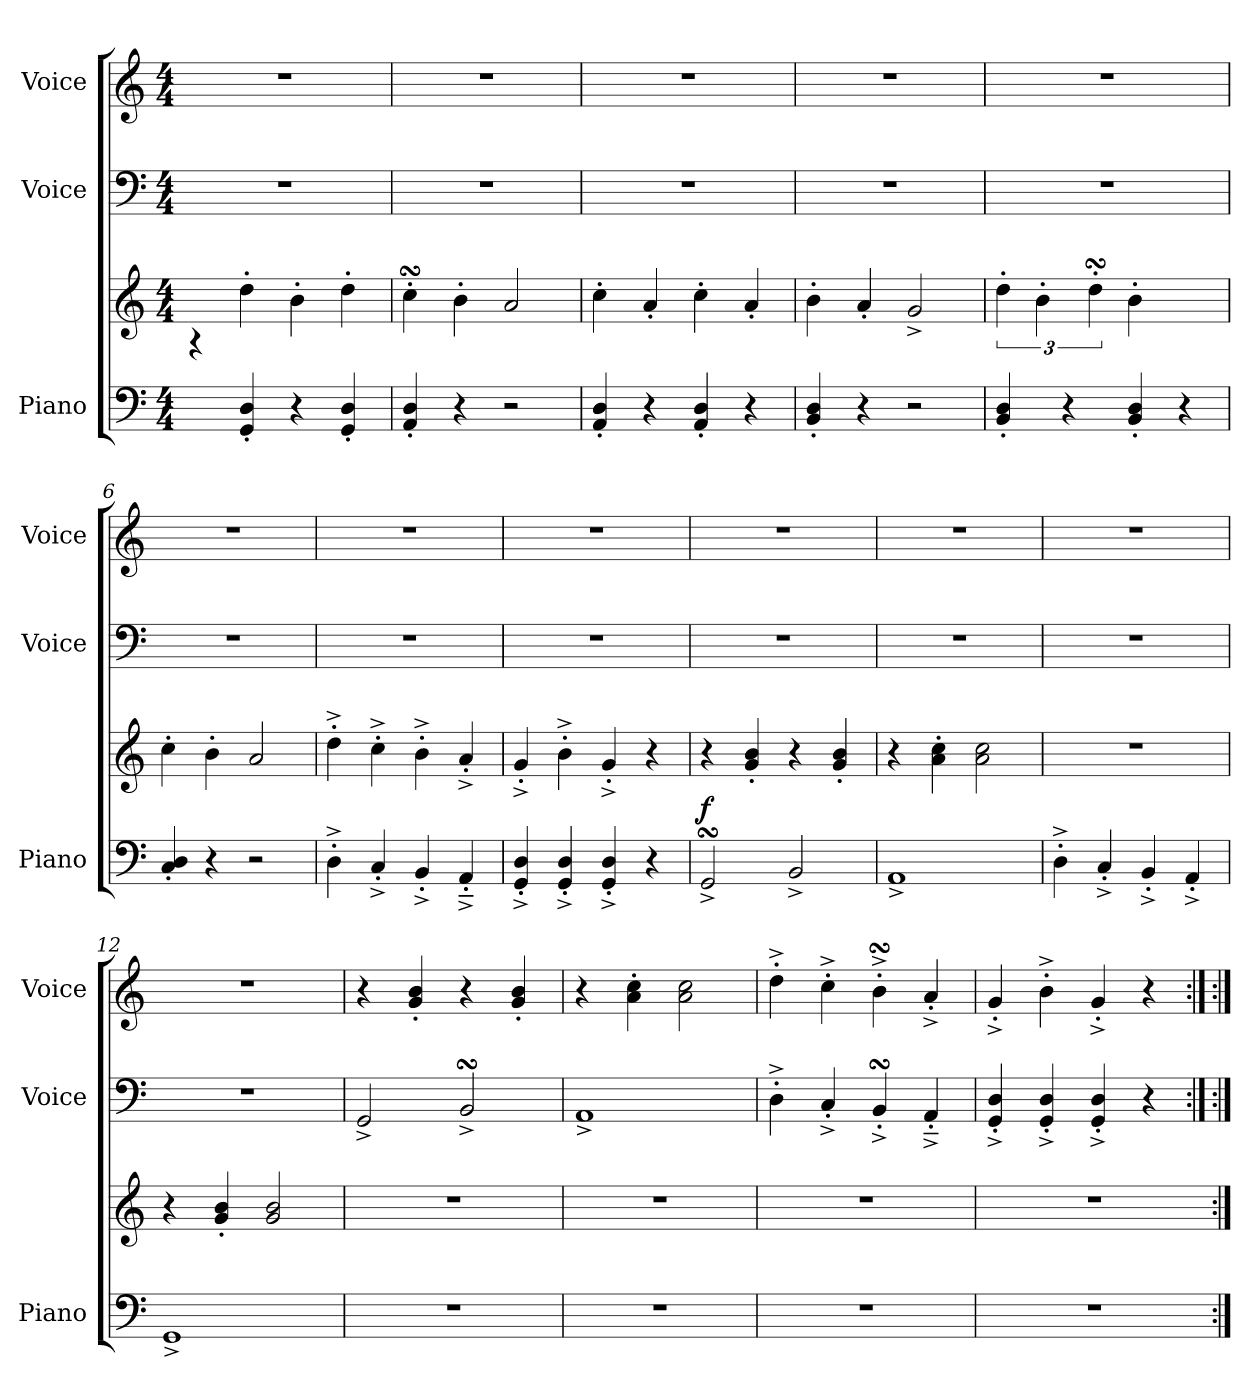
**kern	**kern	**dynam	**kern	**kern
*part3	*part3	*part3	*part2	*part1
*staff4	*staff3	*staff3/4	*staff2	*staff1
*I"Piano	*	*	*I"Voice	*I"Voice
*I'Piano	*	*	*I'Voice	*I'Voice
*clefF4	*clefG2	*	*clefF4	*clefG2
*M4/4	*M4/4	*	*M4/4	*M4/4
=1	=1	=1	=1	=1
4ryy	4rA	.	1r	1r
4GG/'< 4D/'<	4dd'>\	.	.	.
4r	4b'>\	.	.	.
4GG/'< 4D/'<	4dd'>\	.	.	.
=2	=2	=2	=2	=2
4AA/'< 4D/'<	4ccsSSs'>\	.	1r	1r
4r	4b'>\	.	.	.
2r	2a/	.	.	.
=3	=3	=3	=3	=3
4AA/'< 4D/'<	4cc'>\	.	1r	1r
4r	4a'</	.	.	.
4AA/'< 4D/'<	4cc'<'>\	.	.	.
4r	4a'</	.	.	.
=4	=4	=4	=4	=4
4BB/'< 4D/'<	4b'>\	.	1r	1r
4r	4a'</	.	.	.
2r	2g^</	.	.	.
!!LO:LB:g=z
=5	=5	=5	=5	=5
4BB/'< 4D/'<	6dd'>\	.	1r	1r
.	6b'>\	.	.	.
4r	.	.	.	.
.	6ddsSSS'>\	.	.	.
4BB/'< 4D/'<	4b'>\	.	.	.
4r	4ryy	.	.	.
=6	=6	=6	=6	=6
4C/'< 4D/'<	4cc'>\	.	1r	1r
4r	4b'<'>\	.	.	.
2r	2a/	.	.	.
=7	=7	=7	=7	=7
4D^<'>\	4dd^<'<^>'>\	.	1r	1r
4C'>^<'</	4cc^>'>\	.	.	.
4BB^<'</	4b^>'>\	.	.	.
4AA~>^<'</	4a^>'</	.	.	.
=8	=8	=8	=8	=8
4GG/^<'< 4D/^<'<	4g^>'</	.	1r	1r
4GG/^<'< 4D/^<'<	4b^>'>\	.	.	.
4GG/^<'< 4D/^<'<	4g^>'</	.	.	.
4r	4r	.	.	.
!!LO:LB:g=z
=9	=9	=9	=9	=9
!	!	!LO:DY:a=2	!	!
2GGsSSS^</	4r	f	1r	1r
.	4g/'< 4b/'<	.	.	.
2BB^</	4r	.	.	.
.	4g/'< 4b/'<	.	.	.
=10	=10	=10	=10	=10
1AA^<	4r	.	1r	1r
.	4a\'> 4cc\'>	.	.	.
.	2a\ 2cc\	.	.	.
=11	=11	=11	=11	=11
4D^<'>\	1rdd	.	1r	1r
4C'>^<'</	.	.	.	.
4BB^<'</	.	.	.	.
4AA^<'</	.	.	.	.
=12	=12	=12	=12	=12
1GG^<	4r	.	1r	1r
.	4g/'< 4b/'<	.	.	.
.	2g/ 2b/	.	.	.
!!LO:LB:g=z
=13	=13	=13	=13	=13
1r	1r	.	2GG^</	4r
.	.	.	.	4g/'< 4b/'<
.	.	.	2BBsSsS^</	4r
.	.	.	.	4g/'< 4b/'<
=14	=14	=14	=14	=14
1r	1r	.	1AA^<	4r
.	.	.	.	4a\'> 4cc\'>
.	.	.	.	2a\ 2cc\
=15	=15	=15	=15	=15
1r	1r	.	4D^<'>\	4dd^>'>\
.	.	.	4C'>^<'</	4cc^>'>\
.	.	.	4BBsSsS^<'</	4bsSsS^>'>\
.	.	.	4AA~>^<'</	4a^>'</
=16	=16	=16	=16	=16
1r	1r	.	4GG/^<'< 4D/^<'<	4g^>'</
.	.	.	4GG/^<'< 4D/^<'<	4b^>'>\
.	.	.	4GG/^<'< 4D/^<'<	4g^>'</
.	.	.	4r	4r
=	=	=:|!	=:|!	=:|!
*-	*-	*-	*-	*-
